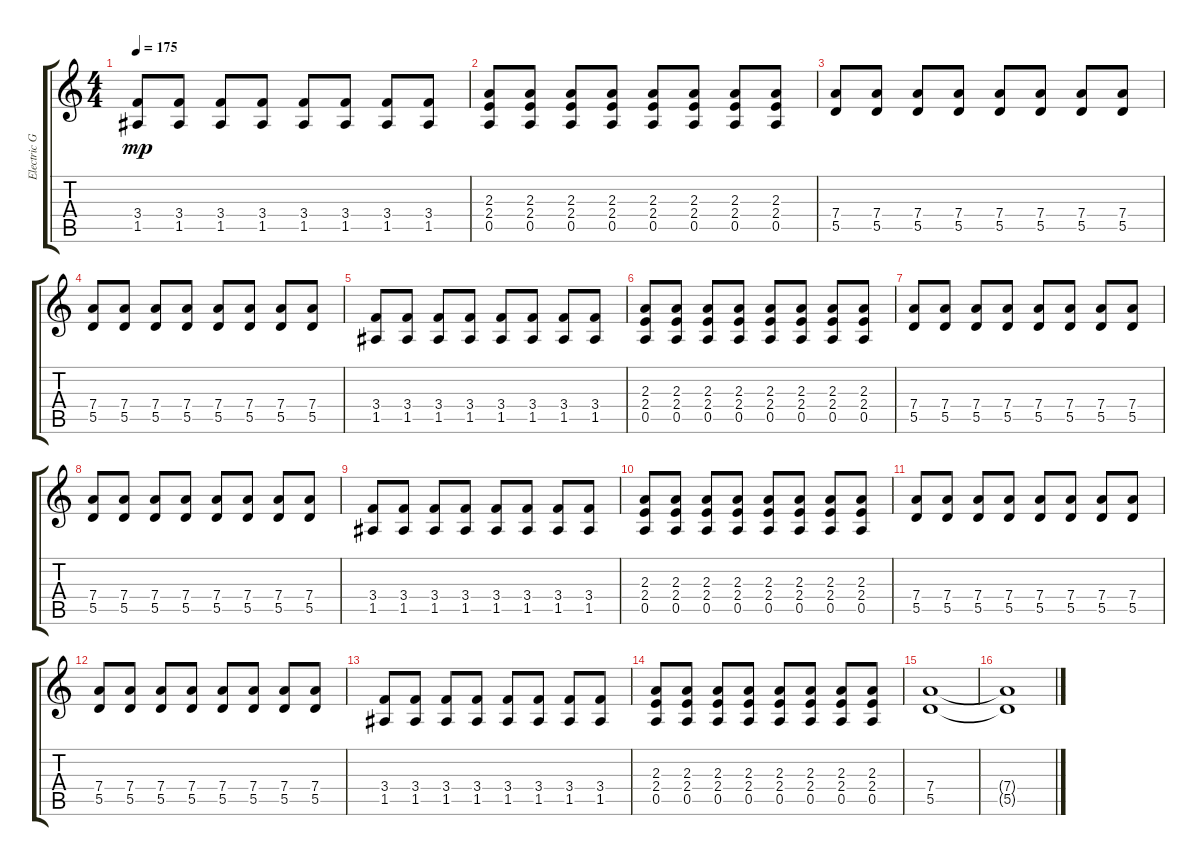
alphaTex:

\track ("Electric Guitar (Rhythm)" "Electric G") {instrument overdrivenguitar}
\staff {score tabs}
\tuning (E4 B3 G3 D3 A2 E2) {hide}
\ts (4 4)
\tempo 175
\clef g2
\ks c
(3.4 1.5).8{dy mp} (3.4 1.5).8 (3.4 1.5).8 (3.4 1.5).8 (3.4 1.5).8 (3.4 1.5).8 (3.4 1.5).8 (3.4 1.5).8 |
(2.3 2.4 0.5).8 (2.3 2.4 0.5).8 (2.3 2.4 0.5).8 (2.3 2.4 0.5).8 (2.3 2.4 0.5).8 (2.3 2.4 0.5).8 (2.3 2.4 0.5).8 (2.3 2.4 0.5).8 |
(7.4 5.5).8 (7.4 5.5).8 (7.4 5.5).8 (7.4 5.5).8 (7.4 5.5).8 (7.4 5.5).8 (7.4 5.5).8 (7.4 5.5).8 |
(7.4 5.5).8 (7.4 5.5).8 (7.4 5.5).8 (7.4 5.5).8 (7.4 5.5).8 (7.4 5.5).8 (7.4 5.5).8 (7.4 5.5).8 |
(3.4 1.5).8 (3.4 1.5).8 (3.4 1.5).8 (3.4 1.5).8 (3.4 1.5).8 (3.4 1.5).8 (3.4 1.5).8 (3.4 1.5).8 |
(2.3 2.4 0.5).8 (2.3 2.4 0.5).8 (2.3 2.4 0.5).8 (2.3 2.4 0.5).8 (2.3 2.4 0.5).8 (2.3 2.4 0.5).8 (2.3 2.4 0.5).8 (2.3 2.4 0.5).8 |
(7.4 5.5).8 (7.4 5.5).8 (7.4 5.5).8 (7.4 5.5).8 (7.4 5.5).8 (7.4 5.5).8 (7.4 5.5).8 (7.4 5.5).8 |
(7.4 5.5).8 (7.4 5.5).8 (7.4 5.5).8 (7.4 5.5).8 (7.4 5.5).8 (7.4 5.5).8 (7.4 5.5).8 (7.4 5.5).8 |
(3.4 1.5).8 (3.4 1.5).8 (3.4 1.5).8 (3.4 1.5).8 (3.4 1.5).8 (3.4 1.5).8 (3.4 1.5).8 (3.4 1.5).8 |
(2.3 2.4 0.5).8 (2.3 2.4 0.5).8 (2.3 2.4 0.5).8 (2.3 2.4 0.5).8 (2.3 2.4 0.5).8 (2.3 2.4 0.5).8 (2.3 2.4 0.5).8 (2.3 2.4 0.5).8 |
(7.4 5.5).8 (7.4 5.5).8 (7.4 5.5).8 (7.4 5.5).8 (7.4 5.5).8 (7.4 5.5).8 (7.4 5.5).8 (7.4 5.5).8 |
(7.4 5.5).8 (7.4 5.5).8 (7.4 5.5).8 (7.4 5.5).8 (7.4 5.5).8 (7.4 5.5).8 (7.4 5.5).8 (7.4 5.5).8 |
(3.4 1.5).8 (3.4 1.5).8 (3.4 1.5).8 (3.4 1.5).8 (3.4 1.5).8 (3.4 1.5).8 (3.4 1.5).8 (3.4 1.5).8 |
(2.3 2.4 0.5).8 (2.3 2.4 0.5).8 (2.3 2.4 0.5).8 (2.3 2.4 0.5).8 (2.3 2.4 0.5).8 (2.3 2.4 0.5).8 (2.3 2.4 0.5).8 (2.3 2.4 0.5).8 |
(7.4 5.5).1 |
(7.4{t} 5.5{t}).1
